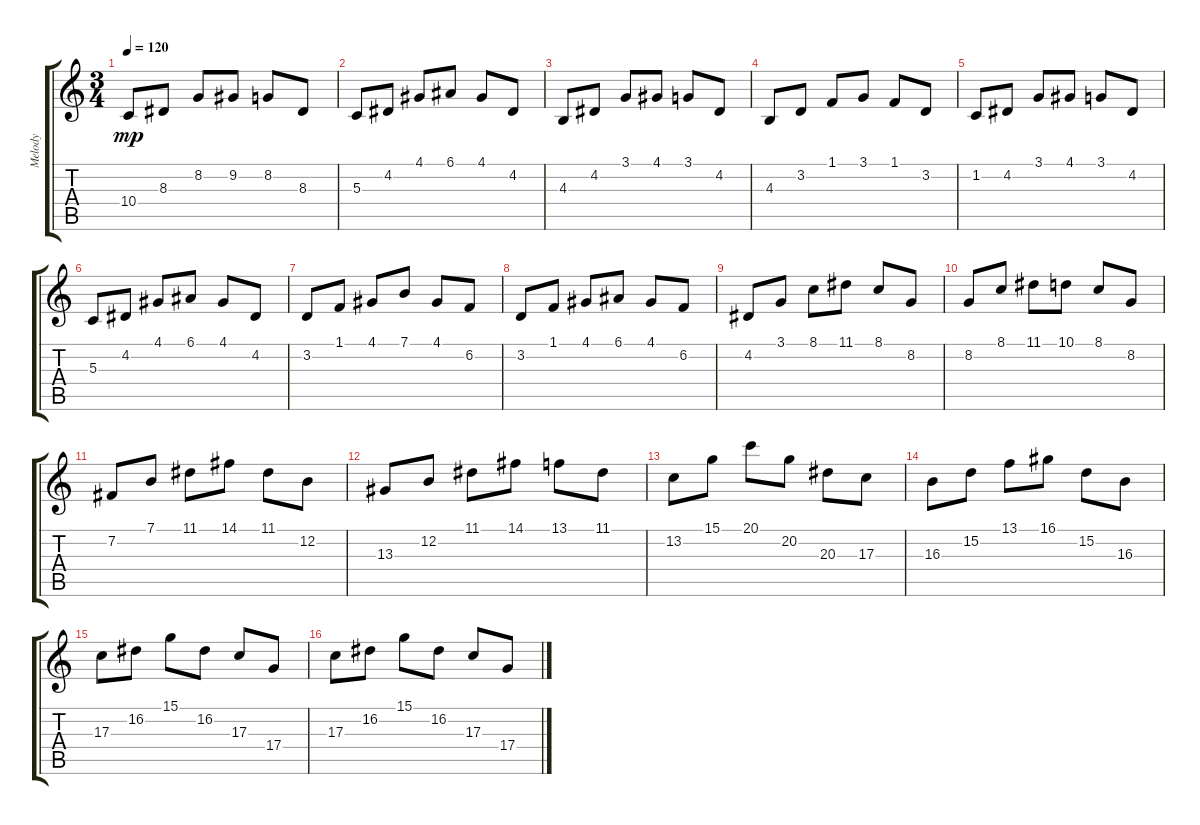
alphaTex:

\track ("Melody" "Melody") {instrument orchestralharp}
\staff {score tabs}
\tuning (E4 B3 G3 D3 A2 E2) {hide}
\ts (3 4)
\tempo 120
\clef g2
\ks c
10.4.8{dy mp} 8.3.8 8.2.8 9.2.8 8.2.8 8.3.8 |
5.3.8 4.2.8 4.1.8 6.1.8 4.1.8 4.2.8 |
4.3.8 4.2.8 3.1.8 4.1.8 3.1.8 4.2.8 |
4.3.8 3.2.8 1.1.8 3.1.8 1.1.8 3.2.8 |
1.2.8 4.2.8 3.1.8 4.1.8 3.1.8 4.2.8 |
5.3.8 4.2.8 4.1.8 6.1.8 4.1.8 4.2.8 |
3.2.8 1.1.8 4.1.8 7.1.8 4.1.8 6.2.8 |
3.2.8 1.1.8 4.1.8 6.1.8 4.1.8 6.2.8 |
4.2.8 3.1.8 8.1.8 11.1.8 8.1.8 8.2.8 |
8.2.8 8.1.8 11.1.8 10.1.8 8.1.8 8.2.8 |
7.2.8 7.1.8 11.1.8 14.1.8 11.1.8 12.2.8 |
13.3.8 12.2.8 11.1.8 14.1.8 13.1.8 11.1.8 |
13.2.8 15.1.8 20.1.8 20.2.8 20.3.8 17.3.8 |
16.3.8 15.2.8 13.1.8 16.1.8 15.2.8 16.3.8 |
17.3.8 16.2.8 15.1.8 16.2.8 17.3.8 17.4.8 |
17.3.8 16.2.8 15.1.8 16.2.8 17.3.8 17.4.8
